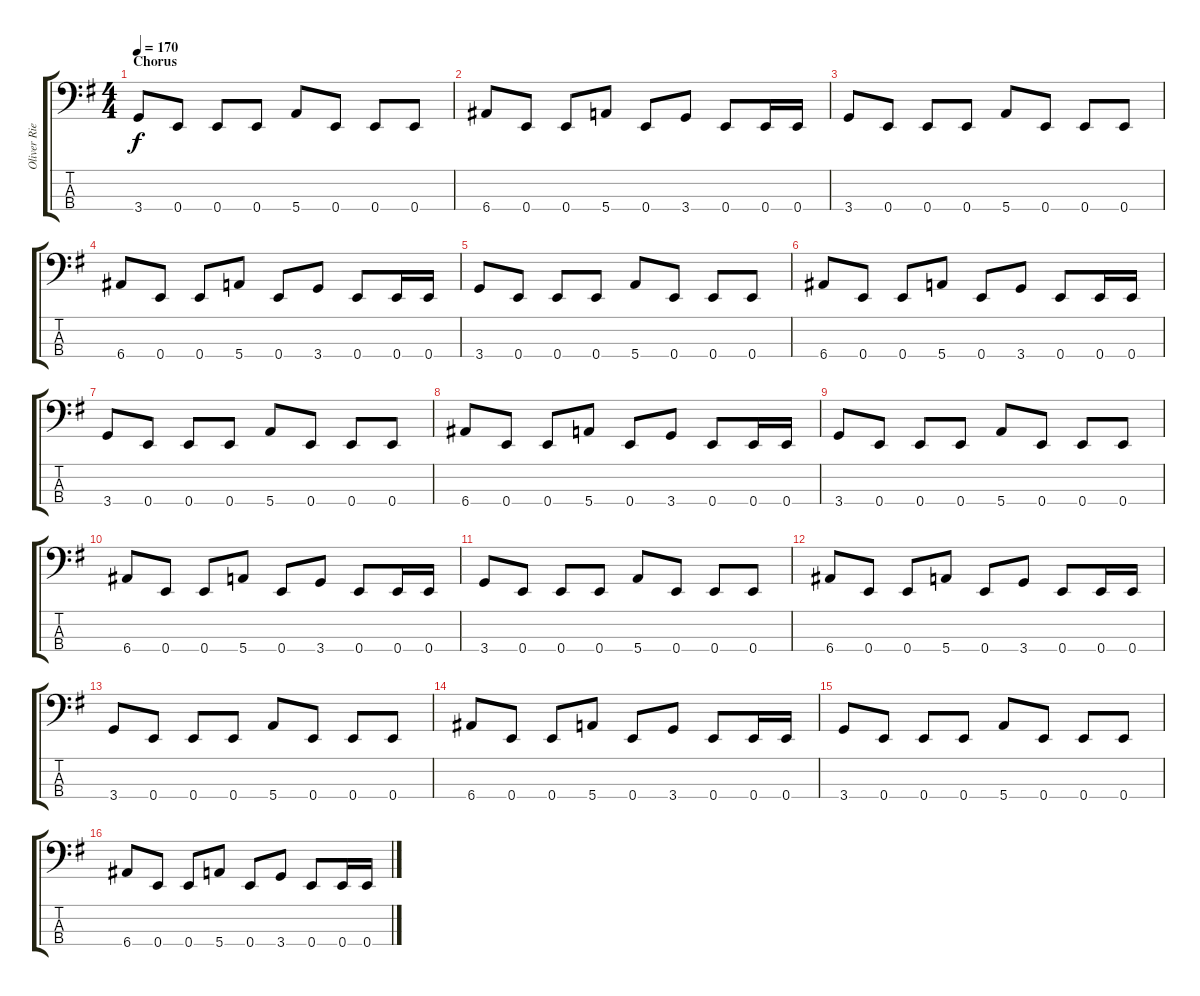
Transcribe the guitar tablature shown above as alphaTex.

\track ("Oliver Riedel - Bass" "Oliver Rie") {instrument electricbasspick}
\staff {score tabs}
\tuning (G2 D2 A1 E1) {hide}
\ts (4 4)
\section ("" "Chorus")
\tempo 170
\clef f4
\ks g
3.4.8{dy f} 0.4.8 0.4.8 0.4.8 5.4.8 0.4.8 0.4.8 0.4.8 |
6.4.8 0.4.8 0.4.8 5.4.8 0.4.8 3.4.8 0.4.8 0.4.16 0.4.16 |
3.4.8 0.4.8 0.4.8 0.4.8 5.4.8 0.4.8 0.4.8 0.4.8 |
6.4.8 0.4.8 0.4.8 5.4.8 0.4.8 3.4.8 0.4.8 0.4.16 0.4.16 |
3.4.8 0.4.8 0.4.8 0.4.8 5.4.8 0.4.8 0.4.8 0.4.8 |
6.4.8 0.4.8 0.4.8 5.4.8 0.4.8 3.4.8 0.4.8 0.4.16 0.4.16 |
3.4.8 0.4.8 0.4.8 0.4.8 5.4.8 0.4.8 0.4.8 0.4.8 |
6.4.8 0.4.8 0.4.8 5.4.8 0.4.8 3.4.8 0.4.8 0.4.16 0.4.16 |
3.4.8 0.4.8 0.4.8 0.4.8 5.4.8 0.4.8 0.4.8 0.4.8 |
6.4.8 0.4.8 0.4.8 5.4.8 0.4.8 3.4.8 0.4.8 0.4.16 0.4.16 |
3.4.8 0.4.8 0.4.8 0.4.8 5.4.8 0.4.8 0.4.8 0.4.8 |
6.4.8 0.4.8 0.4.8 5.4.8 0.4.8 3.4.8 0.4.8 0.4.16 0.4.16 |
3.4.8 0.4.8 0.4.8 0.4.8 5.4.8 0.4.8 0.4.8 0.4.8 |
6.4.8 0.4.8 0.4.8 5.4.8 0.4.8 3.4.8 0.4.8 0.4.16 0.4.16 |
3.4.8 0.4.8 0.4.8 0.4.8 5.4.8 0.4.8 0.4.8 0.4.8 |
6.4.8 0.4.8 0.4.8 5.4.8 0.4.8 3.4.8 0.4.8 0.4.16 0.4.16
